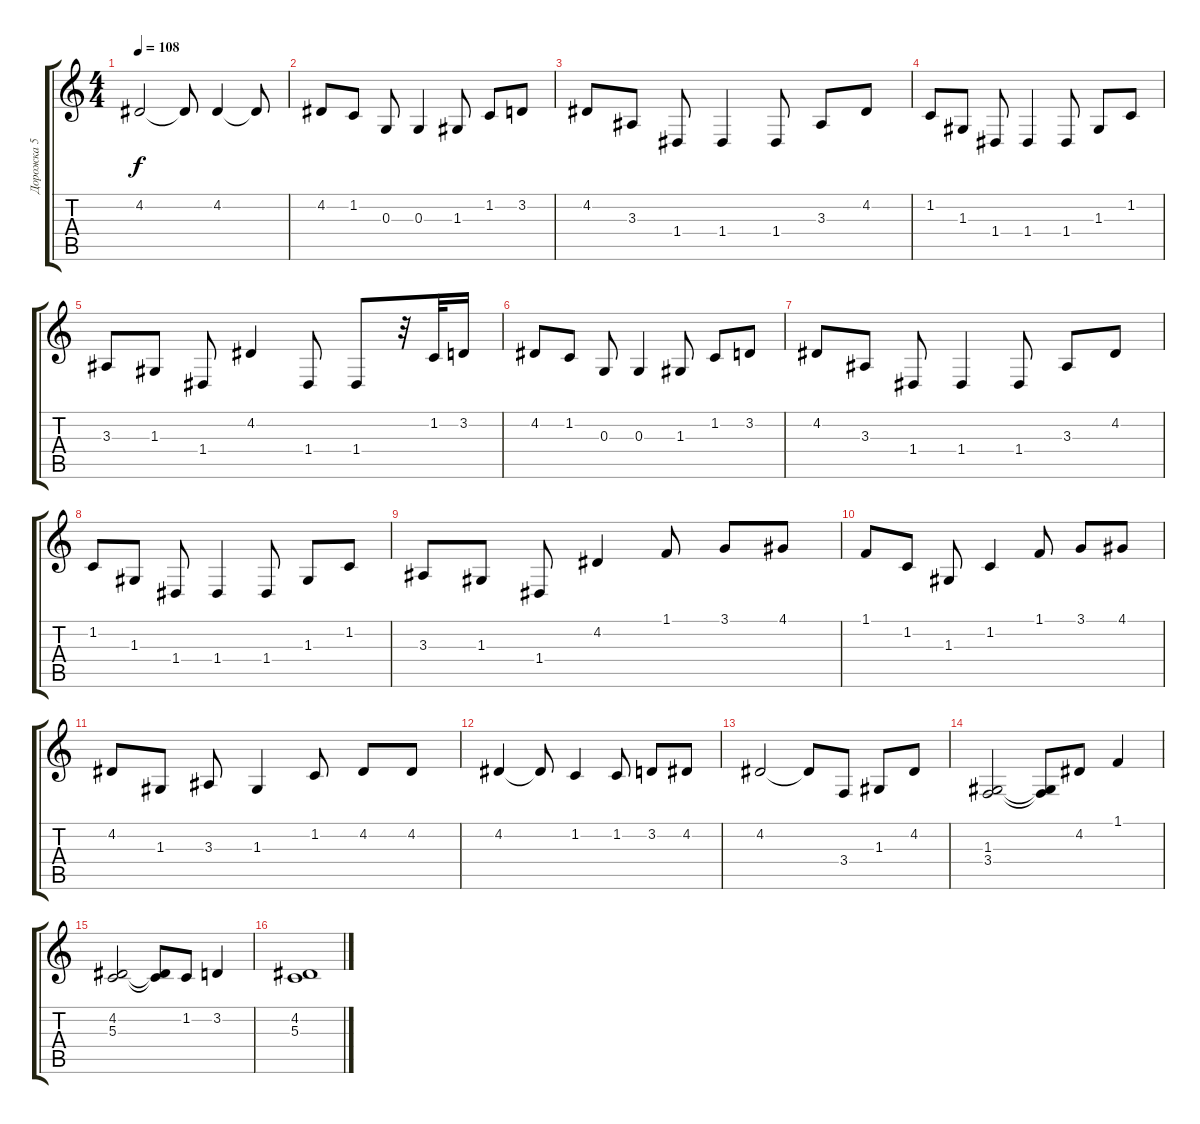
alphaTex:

\track ("Дорожка 5" "Дорожка 5") {instrument acousticgrandpiano}
\staff {score tabs}
\tuning (E4 B3 G3 D3 A2 E2) {hide}
\ts (4 4)
\tempo 108
\clef g2
\ks c
4.2{t}.2{dy f} 4.2{t}.8 4.2.4 4.2{t}.8 |
4.2.8 1.2.8 0.3.8 0.3.4 1.3.8 1.2.8 3.2.8 |
4.2.8 3.3.8 1.4.8 1.4.4 1.4.8 3.3.8 4.2.8 |
1.2.8 1.3.8 1.4.8 1.4.4 1.4.8 1.3.8 1.2.8 |
3.3.8 1.3.8 1.4.8 4.2.4 1.4.8 1.4.8 r.32 1.2.32 3.2.16 |
4.2.8 1.2.8 0.3.8 0.3.4 1.3.8 1.2.8 3.2.8 |
4.2.8 3.3.8 1.4.8 1.4.4 1.4.8 3.3.8 4.2.8 |
1.2.8 1.3.8 1.4.8 1.4.4 1.4.8 1.3.8 1.2.8 |
3.3.8 1.3.8 1.4.8 4.2.4 1.1.8 3.1.8 4.1.8 |
1.1.8 1.2.8 1.3.8 1.2.4 1.1.8 3.1.8 4.1.8 |
4.2.8 1.3.8 3.3.8 1.3.4 1.2.8 4.2.8 4.2.8 |
4.2.4 4.2{t}.8 1.2.4 1.2.8 3.2.8 4.2.8 |
4.2.2 4.2{t}.8 3.4.8 1.3.8 4.2.8 |
(1.3 3.4).2 (1.3{t} 3.4{t}).8 4.2.8 1.1.4 |
(4.2 5.3).2 (4.2{t} 5.3{t}).8 1.2.8 3.2.4 |
(4.2 5.3).1
